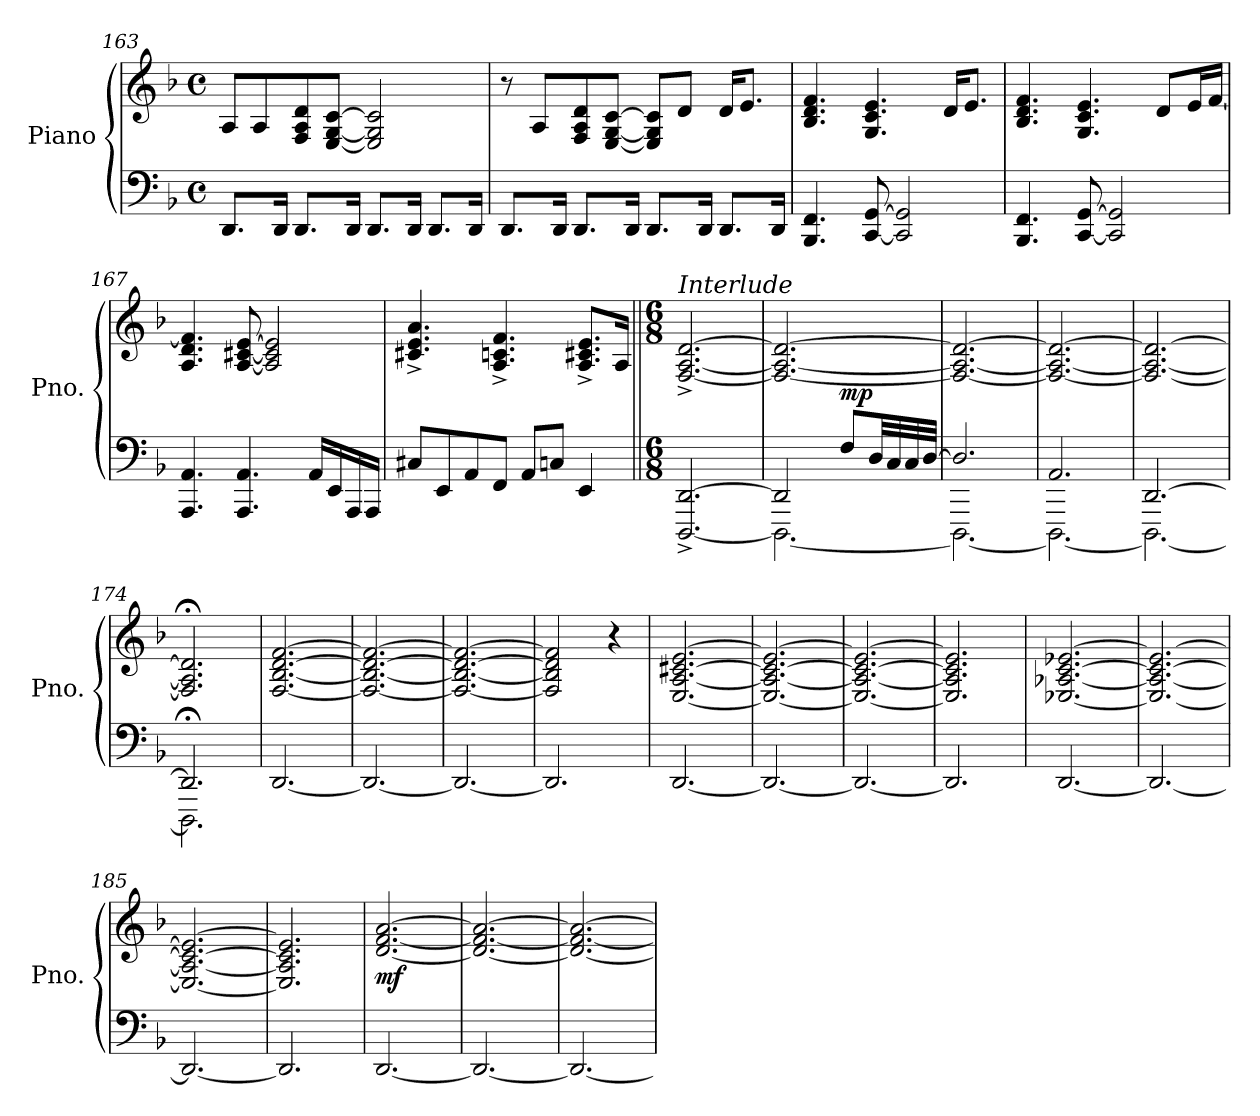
**kern	**kern	**dynam
*part1	*part1	*part1
*staff2	*staff1	*staff1/2
*I"Piano	*	*
*I'Pno.	*	*
*clefF4	*clefG2	*
*k[b-]	*k[b-]	*
*M4/4	*M4/4	*
*met(c)	*met(c)	*
=163	=163	=163
8.DD/L	8A/L	.
.	8A/	.
16DD/Jk	.	.
8.DD/L	8F/ 8A/ 8d/	.
.	[8E/ [8G/ [8c/J	.
16DD/Jk	.	.
8.DD/L	2E/] 2G/] 2c/]	.
16DD/Jk	.	.
8.DD/L	.	.
16DD/Jk	.	.
=164	=164	=164
8.DD/L	8r	.
.	8A/L	.
16DD/Jk	.	.
8.DD/L	8F/ 8A/ 8d/	.
.	[8E/ [8G/ [8c/J	.
16DD/Jk	.	.
8.DD/L	8E/] 8G/] 8c/]L	.
.	8d/J	.
16DD/Jk	.	.
8.DD/L	16d/KL	.
.	8.e/J	.
16DD/Jk	.	.
!!LO:LB:g=z
=165	=165	=165
4.BBB-/ 4.FF/	4.B-/ 4.d/ 4.f/	.
[8CC/ [8GG/	4.G/ 4.c/ 4.e/	.
2CC/] 2GG/]	.	.
.	16d/KL	.
.	8.e/J	.
=166	=166	=166
4.BBB-/ 4.FF/	4.B-/ 4.d/ 4.f/	.
[8CC/ [8GG/	4.G/ 4.c/ 4.e/	.
2CC/] 2GG/]	.	.
.	8d/L	.
.	16e/L	.
.	[16f/JJ	.
=167	=167	=167
4.AAA/ 4.AA/	4.A/ 4.d/ 4.f/]	.
4.AAA/ 4.AA/	[8A/ [8c#X/ [8e/	.
.	2A/] 2c#/] 2e/]	.
16AA/LL	.	.
16EE/	.	.
16AAA/	.	.
16AAA/JJ	.	.
=168	=168	=168
8C#X/L	4.c#X/^ 4.e/^ 4.a/^	.
8EE/	.	.
8AA/	.	.
8FF/J	4.A/^ 4.cn/^ 4.f/^	.
8AA/L	.	.
8Cn/J	.	.
4EE/	8.A/^ 8.c#X/^ 8.e/^L	.
.	16A/Jk	.
!!LO:PB:g=z
=169||	=169||	=169||
*M6/8	*M6/8	*
*	*MM53	*
!	!LO:TX:a:i:t=Interlude	!
[2.DDD/^ [2.DD/^	[2.F/^ [2.A/^ [2.d/^	.
=170	=170	=170
*^	*	*
2DD/]	2.DDD\_	2.F/_ 2.A/_ 2.d/_	.
!	!	!	!LO:DY:a=2
8F/L	.	.	mp
32D/LL	.	.	.
32C/	.	.	.
32C/	.	.	.
[32D/JJJ	.	.	.
=171	=171	=171	=171
2.D/]	2.DDD\_	2.F/_ 2.A/_ 2.d/_	.
=172	=172	=172	=172
2.AA/	2.DDD\_	2.F/_ 2.A/_ 2.d/_	.
=173	=173	=173	=173
[2.DD/	2.DDD\_	2.F/_ 2.A/_ 2.d/_	.
=174	=174	=174	=174
2.DD;</]	2.DDD\]	2.F/];< 2.A/];< 2.d/];<	.
*v	*v	*	*
=175	=175	=175
[2.DD/	[2.F/ [2.B-/ [2.d/ [2.f/	.
=176	=176	=176
2.DD/_	2.F/_ 2.B-/_ 2.d/_ 2.f/_	.
=177	=177	=177
2.DD/_	2.F/_ 2.B-/_ 2.d/_ 2.f/_	.
=178	=178	=178
2.DD/]	2F/] 2B-/] 2d/] 2f/]	.
.	4r	.
=179	=179	=179
[2.DD/	[2.E/ [2.A/ [2.c#X/ [2.e/	.
=180	=180	=180
2.DD/_	2.E/_ 2.A/_ 2.c#/_ 2.e/_	.
=181	=181	=181
2.DD/_	2.E/_ 2.A/_ 2.c#/_ 2.e/_	.
=182	=182	=182
2.DD/]	2.E/] 2.A/] 2.c#/] 2.e/]	.
=183	=183	=183
[2.DD/	[2.E-X/ [2.A-X/ [2.c/ [2.e-X/	.
!!LO:LB:g=z
=184	=184	=184
2.DD/_	2.E-/_ 2.A-/_ 2.c/_ 2.e-/_	.
=185	=185	=185
2.DD/_	2.E-/_ 2.A-/_ 2.c/_ 2.e-/_	.
=186	=186	=186
2.DD/]	2.E-/] 2.A-/] 2.c/] 2.e-/]	.
=187	=187	=187
!	!	!LO:DY:b
[2.DD/	[2.d/ [2.f/ [2.a/	mf
=188	=188	=188
2.DD/_	2.d/_ 2.f/_ 2.a/_	.
=189	=189	=189
2.DD/_	2.d/_ 2.f/_ 2.a/_	.
=	=	=
*-	*-	*-
